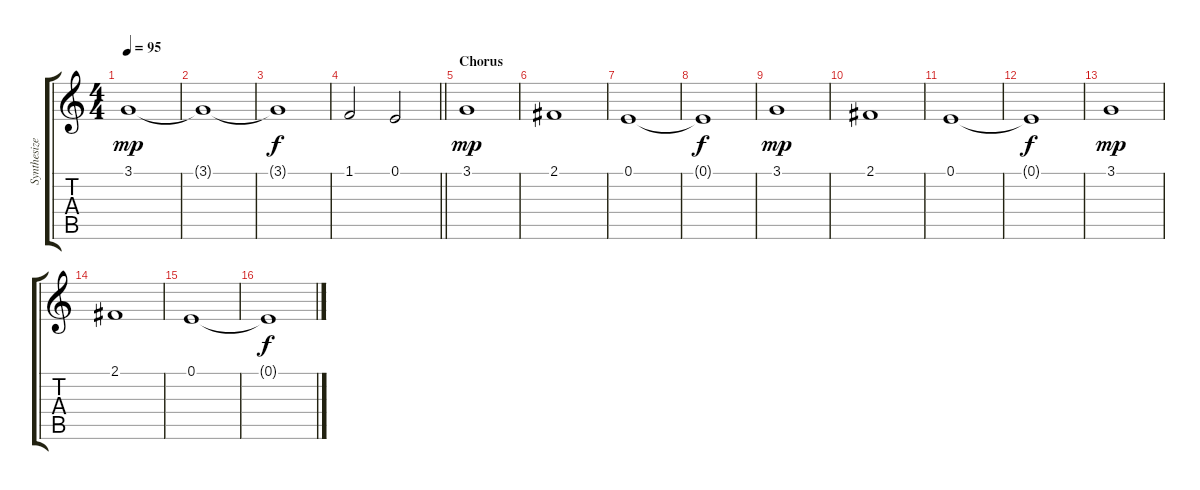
\track ("Synthesizer" "Synthesize") {instrument pad2warm}
\staff {score tabs}
\tuning (E4 B3 G3 D3 A2 E2) {hide}
\ts (4 4)
\tempo 95
\clef g2
\ks c
3.1.1{dy mp} |
3.1{t}.1 |
3.1{t}.1{dy f} |
\barLineRight lightlight
1.1.2 0.1.2 |
\section ("" "Chorus")
3.1.1{dy mp} |
2.1.1 |
0.1.1 |
0.1{t}.1{dy f} |
3.1.1{dy mp} |
2.1.1 |
0.1.1 |
0.1{t}.1{dy f} |
3.1.1{dy mp} |
2.1.1 |
0.1.1 |
0.1{t}.1{dy f}
